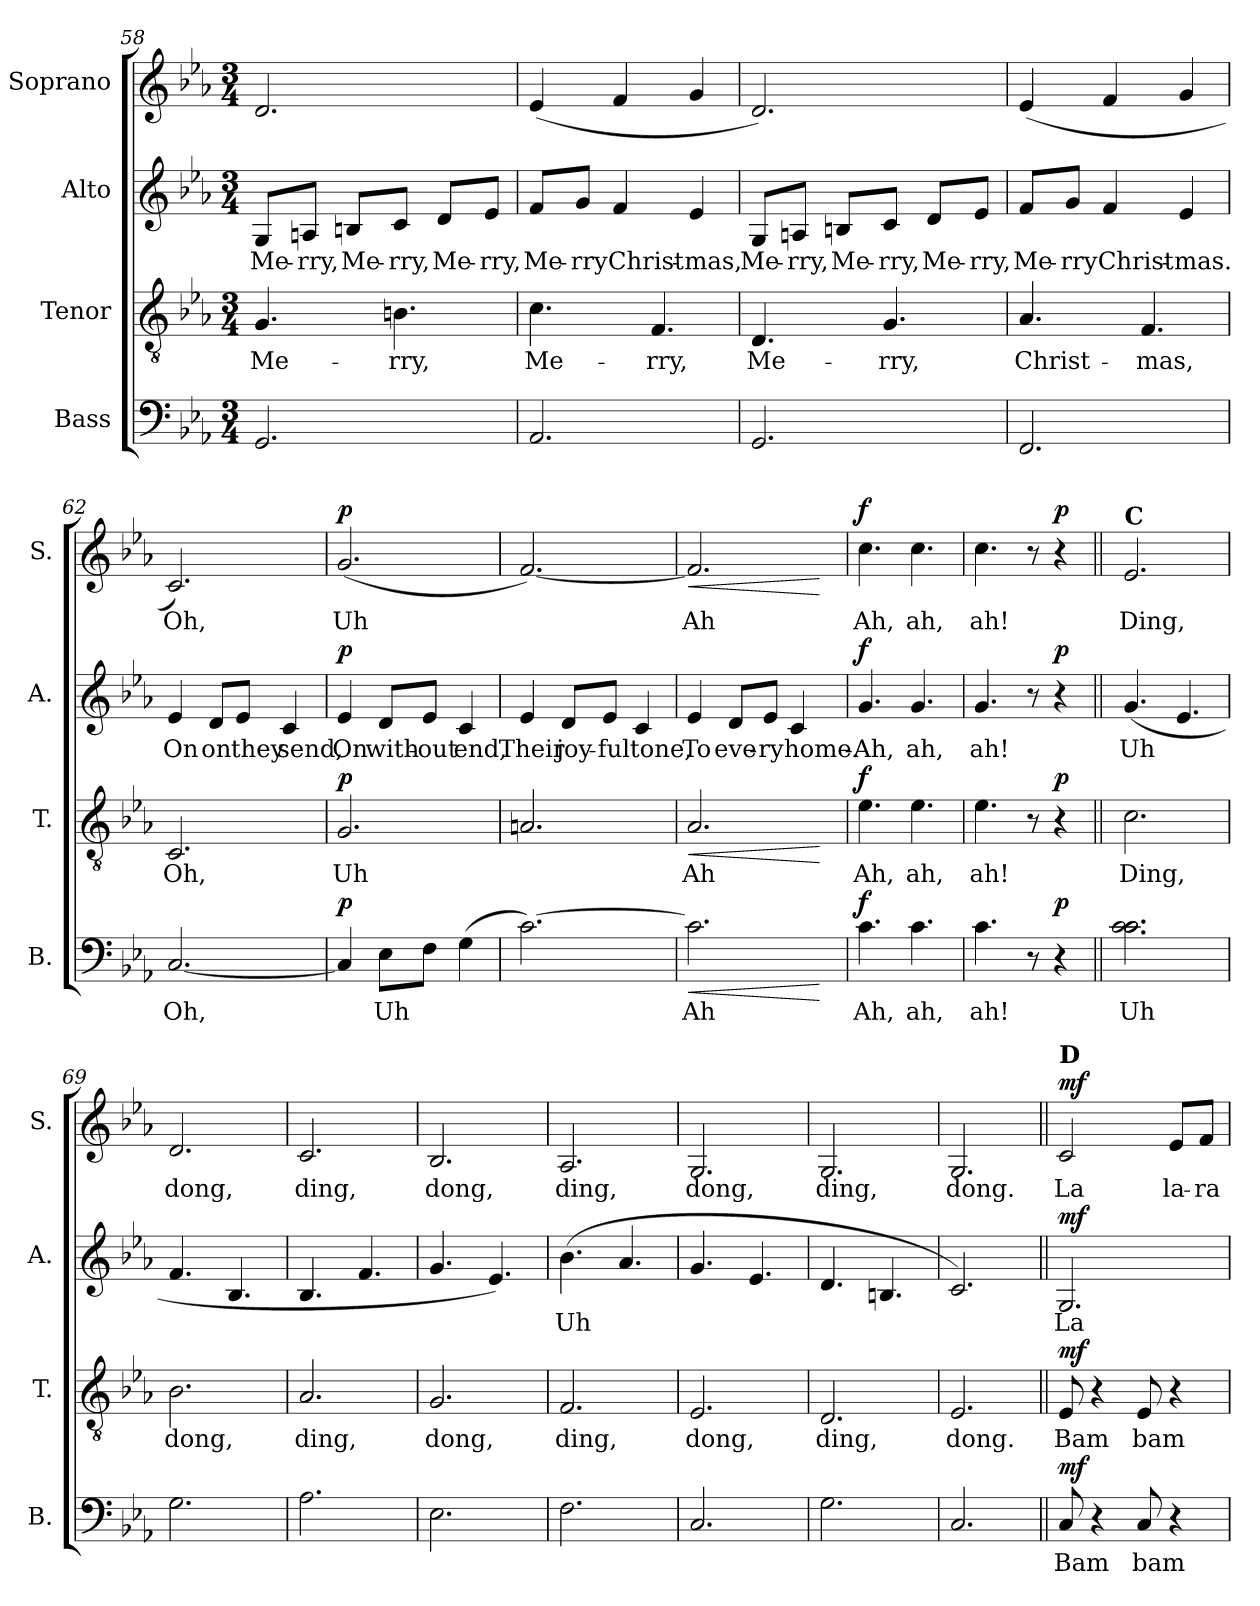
**kern	**text	**dynam	**kern	**text	**dynam	**kern	**text	**dynam	**kern	**text	**dynam
*part4	*part4	*part4	*part3	*part3	*part3	*part2	*part2	*part2	*part1	*part1	*part1
*staff4	*staff4	*staff4	*staff3	*staff3	*staff3	*staff2	*staff2	*staff2	*staff1	*staff1	*staff1
*I"Bass	*	*	*I"Tenor	*	*	*I"Alto	*	*	*I"Soprano	*	*
*I'B.	*	*	*I'T.	*	*	*I'A.	*	*	*I'S.	*	*
*clefF4	*	*	*clefGv2	*	*	*clefG2	*	*	*clefG2	*	*
*k[b-e-a-]	*	*	*k[b-e-a-]	*	*	*k[b-e-a-]	*	*	*k[b-e-a-]	*	*
*M3/4	*	*	*M3/4	*	*	*M3/4	*	*	*M3/4	*	*
=58	=58	=58	=58	=58	=58	=58	=58	=58	=58	=58	=58
!	!	!	!	!LO:LY:b	!	!	!LO:LY:b	!	!	!	!
2.GG/	.	.	4.G/	Me-	.	8G/L	Me-	.	2.d/	.	.
!	!	!	!	!	!	!	!LO:LY:b	!	!	!	!
.	.	.	.	.	.	8An/J	-rry,	.	.	.	.
!	!	!	!	!	!	!	!LO:LY:b	!	!	!	!
.	.	.	.	.	.	8Bn/L	Me-	.	.	.	.
!	!	!	!	!LO:LY:b	!	!	!LO:LY:b	!	!	!	!
.	.	.	4.Bn\	-rry,	.	8c/J	-rry,	.	.	.	.
!	!	!	!	!	!	!	!LO:LY:b	!	!	!	!
.	.	.	.	.	.	8d/L	Me-	.	.	.	.
!	!	!	!	!	!	!	!LO:LY:b	!	!	!	!
.	.	.	.	.	.	8e-/J	-rry,	.	.	.	.
!!LO:PB:g=z
=59	=59	=59	=59	=59	=59	=59	=59	=59	=59	=59	=59
!	!	!	!	!LO:LY:b	!	!	!LO:LY:b	!	!	!	!
2.AA-/	.	.	4.c\	Me-	.	8f/L	Me-	.	(>4e-/	.	.
!	!	!	!	!	!	!	!LO:LY:b	!	!	!	!
.	.	.	.	.	.	8g/J	-rry	.	.	.	.
!	!	!	!	!	!	!	!LO:LY:b	!	!	!	!
.	.	.	.	.	.	4f/	Christ-	.	4f/	.	.
!	!	!	!	!LO:LY:b	!	!	!	!	!	!	!
.	.	.	4.F/	-rry,	.	.	.	.	.	.	.
!	!	!	!	!	!	!	!LO:LY:b	!	!	!	!
.	.	.	.	.	.	4e-/	-mas,	.	4g/	.	.
=60	=60	=60	=60	=60	=60	=60	=60	=60	=60	=60	=60
!	!	!	!	!LO:LY:b	!	!	!LO:LY:b	!	!	!	!
2.GG/	.	.	4.D/	Me-	.	8G/L	Me-	.	2.d/)	.	.
!	!	!	!	!	!	!	!LO:LY:b	!	!	!	!
.	.	.	.	.	.	8An/J	-rry,	.	.	.	.
!	!	!	!	!	!	!	!LO:LY:b	!	!	!	!
.	.	.	.	.	.	8Bn/L	Me-	.	.	.	.
!	!	!	!	!LO:LY:b	!	!	!LO:LY:b	!	!	!	!
.	.	.	4.G/	-rry,	.	8c/J	-rry,	.	.	.	.
!	!	!	!	!	!	!	!LO:LY:b	!	!	!	!
.	.	.	.	.	.	8d/L	Me-	.	.	.	.
!	!	!	!	!	!	!	!LO:LY:b	!	!	!	!
.	.	.	.	.	.	8e-/J	-rry,	.	.	.	.
=61	=61	=61	=61	=61	=61	=61	=61	=61	=61	=61	=61
!	!	!	!	!LO:LY:b	!	!	!LO:LY:b	!	!	!	!
2.FF/	.	.	4.A-/	Christ-	.	8f/L	Me-	.	(>4e-/	.	.
!	!	!	!	!	!	!	!LO:LY:b	!	!	!	!
.	.	.	.	.	.	8g/J	-rry	.	.	.	.
!	!	!	!	!	!	!	!LO:LY:b	!	!	!	!
.	.	.	.	.	.	4f/	Christ-	.	4f/	.	.
!	!	!	!	!LO:LY:b	!	!	!	!	!	!	!
.	.	.	4.F/	-mas,	.	.	.	.	.	.	.
!	!	!	!	!	!	!	!LO:LY:b	!	!	!	!
.	.	.	.	.	.	4e-/	-mas.	.	4g/	.	.
=62	=62	=62	=62	=62	=62	=62	=62	=62	=62	=62	=62
!	!LO:LY:b	!	!	!LO:LY:b	!	!	!LO:LY:b	!	!	!LO:LY:b	!
[2.C/	Oh,	.	2.C/	Oh,	.	4e-/	On	.	2.c/)	Oh,	.
!	!	!	!	!	!	!	!LO:LY:b	!	!	!	!
.	.	.	.	.	.	8d/L	on	.	.	.	.
!	!	!	!	!	!	!	!LO:LY:b	!	!	!	!
.	.	.	.	.	.	8e-/J	they	.	.	.	.
!	!	!	!	!	!	!	!LO:LY:b	!	!	!	!
.	.	.	.	.	.	4c/	send,	.	.	.	.
=63	=63	=63	=63	=63	=63	=63	=63	=63	=63	=63	=63
!	!	!LO:DY:b	!	!LO:LY:b	!LO:DY:b	!	!LO:LY:b	!LO:DY:b	!	!LO:LY:b	!LO:DY:b
4C/]	.	p	2.G/	Uh	p	4e-/	On	p	(<2.g/	Uh	p
!	!LO:LY:b	!	!	!	!	!	!LO:LY:b	!	!	!	!
8E-\L	Uh	.	.	.	.	8d/L	with-	.	.	.	.
!	!	!	!	!	!	!	!LO:LY:b	!	!	!	!
8F\J	.	.	.	.	.	8e-/J	-out	.	.	.	.
!	!	!	!	!	!	!	!LO:LY:b	!	!	!	!
(>4G\	.	.	.	.	.	4c/	end,	.	.	.	.
!!LO:PB:g=z
=64	=64	=64	=64	=64	=64	=64	=64	=64	=64	=64	=64
!	!	!	!	!	!	!	!LO:LY:b	!	!	!	!
[2.c\)	.	.	2.An/	.	.	4e-/	Their	.	[2.f/)	.	.
!	!	!	!	!	!	!	!LO:LY:b	!	!	!	!
.	.	.	.	.	.	8d/L	joy-	.	.	.	.
!	!	!	!	!	!	!	!LO:LY:b	!	!	!	!
.	.	.	.	.	.	8e-/J	-ful	.	.	.	.
!	!	!	!	!	!	!	!LO:LY:b	!	!	!	!
.	.	.	.	.	.	4c/	tone,	.	.	.	.
=65	=65	=65	=65	=65	=65	=65	=65	=65	=65	=65	=65
!	!LO:LY:b	!LO:HP:b	!	!LO:LY:b	!LO:HP:b	!	!LO:LY:b	!	!	!LO:LY:b	!LO:HP:b
2.c\]	Ah	<	2.A-/	Ah	<	4e-/	To	.	2.f/]	Ah	<
!	!	!	!	!	!	!	!LO:LY:b	!	!	!	!
.	.	.	.	.	.	8d/L	eve-	.	.	.	.
!	!	!	!	!	!	!	!LO:LY:b	!	!	!	!
.	.	.	.	.	.	8e-/J	-ry	.	.	.	.
!	!	!	!	!	!	!	!LO:LY:b	!	!	!	!
.	.	.	.	.	.	4c/	home.-	.	.	.	.
.	.	[	.	.	[	.	.	.	.	.	[
=66	=66	=66	=66	=66	=66	=66	=66	=66	=66	=66	=66
!	!LO:LY:b	!LO:DY:b	!	!LO:LY:b	!LO:DY:b	!	!LO:LY:b	!LO:DY:b	!	!LO:LY:b	!LO:DY:b
4.c\	Ah,	f	4.e-\	Ah,	f	4.g/	Ah,	f	4.cc\	Ah,	f
!	!LO:LY:b	!	!	!LO:LY:b	!	!	!LO:LY:b	!	!	!LO:LY:b	!
4.c\	ah,	.	4.e-\	ah,	.	4.g/	ah,	.	4.cc\	ah,	.
=67	=67	=67	=67	=67	=67	=67	=67	=67	=67	=67	=67
!	!LO:LY:b	!	!	!LO:LY:b	!	!	!LO:LY:b	!	!	!LO:LY:b	!
4.c\	ah!	.	4.e-\	ah!	.	4.g/	ah!	.	4.cc\	ah!	.
8r	.	.	8r	.	.	8r	.	.	8r	.	.
!	!	!LO:DY:b	!	!	!LO:DY:b	!	!	!LO:DY:b	!	!	!LO:DY:b
4r	.	p	4r	.	p	4r	.	p	4r	.	p
=68||	=68||	=68||	=68||	=68||	=68||	=68||	=68||	=68||	=68||	=68||	=68||
!	!	!	!	!	!	!	!	!	!LO:TX:a:B:t=C	!	!
!	!LO:LY:b	!	!	!LO:LY:b	!	!	!LO:LY:b	!	!	!LO:LY:b	!
2.c\ 2.c\ 2.c\	Uh	.	2.c\	Ding,	.	(>4.g/	Uh	.	2.e-/	Ding,	.
.	.	.	.	.	.	4.e-/	.	.	.	.	.
=69	=69	=69	=69	=69	=69	=69	=69	=69	=69	=69	=69
!	!	!	!	!LO:LY:b	!	!	!	!	!	!LO:LY:b	!
2.G\	.	.	2.B-\	dong,	.	4.f/	.	.	2.d/	dong,	.
.	.	.	.	.	.	4.B-/	.	.	.	.	.
=70	=70	=70	=70	=70	=70	=70	=70	=70	=70	=70	=70
!	!	!	!	!LO:LY:b	!	!	!	!	!	!LO:LY:b	!
2.A-\	.	.	2.A-/	ding,	.	4.B-/	.	.	2.c/	ding,	.
.	.	.	.	.	.	4.f/	.	.	.	.	.
=71	=71	=71	=71	=71	=71	=71	=71	=71	=71	=71	=71
!	!	!	!	!LO:LY:b	!	!	!	!	!	!LO:LY:b	!
2.E-\	.	.	2.G/	dong,	.	4.g/	.	.	2.B-/	dong,	.
.	.	.	.	.	.	4.e-/)	.	.	.	.	.
=72	=72	=72	=72	=72	=72	=72	=72	=72	=72	=72	=72
!	!	!	!	!LO:LY:b	!	!	!LO:LY:b	!	!	!LO:LY:b	!
2.F\	.	.	2.F/	ding,	.	(>4.b-\	Uh	.	2.A-/	ding,	.
.	.	.	.	.	.	4.a-/	.	.	.	.	.
!!LO:PB:g=z
=73	=73	=73	=73	=73	=73	=73	=73	=73	=73	=73	=73
!	!	!	!	!LO:LY:b	!	!	!	!	!	!LO:LY:b	!
2.C/	.	.	2.E-/	dong,	.	4.g/	.	.	2.G/	dong,	.
.	.	.	.	.	.	4.e-/	.	.	.	.	.
=74	=74	=74	=74	=74	=74	=74	=74	=74	=74	=74	=74
!	!	!	!	!LO:LY:b	!	!	!	!	!	!LO:LY:b	!
2.G\	.	.	2.D/	ding,	.	4.d/	.	.	2.G/	ding,	.
.	.	.	.	.	.	4.Bn/	.	.	.	.	.
=75	=75	=75	=75	=75	=75	=75	=75	=75	=75	=75	=75
!	!	!	!	!LO:LY:b	!	!	!	!	!	!LO:LY:b	!
2.C/	.	.	2.E-/	dong.	.	2.c/)	.	.	2.G/	dong.	.
=76||	=76||	=76||	=76||	=76||	=76||	=76||	=76||	=76||	=76||	=76||	=76||
!	!	!	!	!	!	!	!	!	!LO:TX:a:B:t=D	!	!
!	!LO:LY:b	!LO:DY:b	!	!LO:LY:b	!LO:DY:b	!	!LO:LY:b	!LO:DY:b	!	!LO:LY:b	!LO:DY:b
8C/	Bam	mf	8E-/	Bam	mf	2.G/	La	mf	2c/	La	mf
4r	.	.	4r	.	.	.	.	.	.	.	.
!	!LO:LY:b	!	!	!LO:LY:b	!	!	!	!	!	!	!
8C/	bam	.	8E-/	bam	.	.	.	.	.	.	.
!	!	!	!	!	!	!	!	!	!	!LO:LY:b	!
4r	.	.	4r	.	.	.	.	.	8e-/L	la-	.
!	!	!	!	!	!	!	!	!	!	!LO:LY:b	!
.	.	.	.	.	.	.	.	.	8f/J	-ra	.
=	=	=	=	=	=	=	=	=	=	=	=
*-	*-	*-	*-	*-	*-	*-	*-	*-	*-	*-	*-
